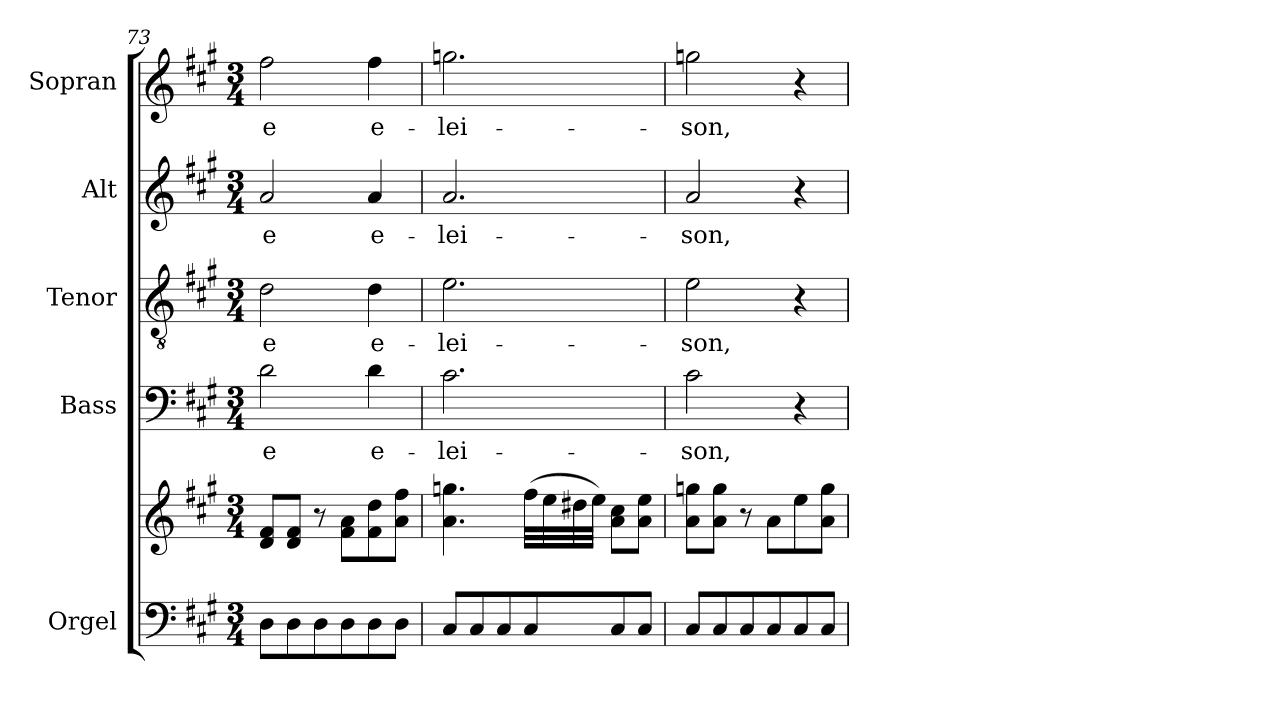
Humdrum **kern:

**kern	**kern	**kern	**text	**kern	**text	**kern	**text	**kern	**text
*part5	*part5	*part4	*part4	*part3	*part3	*part2	*part2	*part1	*part1
*staff6	*staff5	*staff4	*staff4	*staff3	*staff3	*staff2	*staff2	*staff1	*staff1
*I"Orgel	*	*I"Bass	*	*I"Tenor	*	*I"Alt	*	*I"Sopran	*
*I'Org.	*	*I'B.	*	*I'T.	*	*I'A.	*	*I'S.	*
*clefF4	*clefG2	*clefF4	*	*clefGv2	*	*clefG2	*	*clefG2	*
*k[f#c#g#]	*k[f#c#g#]	*k[f#c#g#]	*	*k[f#c#g#]	*	*k[f#c#g#]	*	*k[f#c#g#]	*
*A:	*A:	*A:	*	*A:	*	*A:	*	*A:	*
*M3/4	*M3/4	*M3/4	*	*M3/4	*	*M3/4	*	*M3/4	*
=73	=73	=73	=73	=73	=73	=73	=73	=73	=73
!	!	!	!LO:LY:b	!	!LO:LY:b	!	!LO:LY:b	!	!LO:LY:b
8D\L	8d/ 8f#/L	2d\	-e	2d\	-e	2a/	-e	2ff#\	-e
8D\	8d/ 8f#/J	.	.	.	.	.	.	.	.
8D\	8r	.	.	.	.	.	.	.	.
8D\	8f#\ 8a\L	.	.	.	.	.	.	.	.
!	!	!	!LO:LY:b	!	!LO:LY:b	!	!LO:LY:b	!	!LO:LY:b
8D\	8f#\ 8dd\	4d\	e-	4d\	e-	4a/	e-	4ff#\	e-
8D\J	8a\ 8ff#\J	.	.	.	.	.	.	.	.
!!LO:PB:g=z
=74	=74	=74	=74	=74	=74	=74	=74	=74	=74
!	!	!	!LO:LY:b	!	!LO:LY:b	!	!LO:LY:b	!	!LO:LY:b
8C#/L	4.a\ 4.ggn\	2.c#\	-lei-	2.e\	-lei-	2.a/	-lei-	2.ggn\	-lei-
8C#/	.	.	.	.	.	.	.	.	.
8C#/	.	.	.	.	.	.	.	.	.
8C#/	(>32ff#\LLL	.	.	.	.	.	.	.	.
.	32ee\	.	.	.	.	.	.	.	.
.	32dd#X\	.	.	.	.	.	.	.	.
.	32ee\JJJ)	.	.	.	.	.	.	.	.
8C#/	8a\ 8cc#\L	.	.	.	.	.	.	.	.
8C#/J	8a\ 8ee\J	.	.	.	.	.	.	.	.
=75	=75	=75	=75	=75	=75	=75	=75	=75	=75
!	!	!	!LO:LY:b	!	!LO:LY:b	!	!LO:LY:b	!	!LO:LY:b
8C#/L	8a\ 8ggn\L	2c#\	-son,	2e\	-son,	2a/	-son,	2ggn\	-son,
8C#/	8a\ 8gg\J	.	.	.	.	.	.	.	.
8C#/	8r	.	.	.	.	.	.	.	.
8C#/	8a\L	.	.	.	.	.	.	.	.
8C#/	8ee\	4r	.	4r	.	4r	.	4r	.
8C#/J	8a\ 8gg\J	.	.	.	.	.	.	.	.
=	=	=	=	=	=	=	=	=	=
*-	*-	*-	*-	*-	*-	*-	*-	*-	*-
